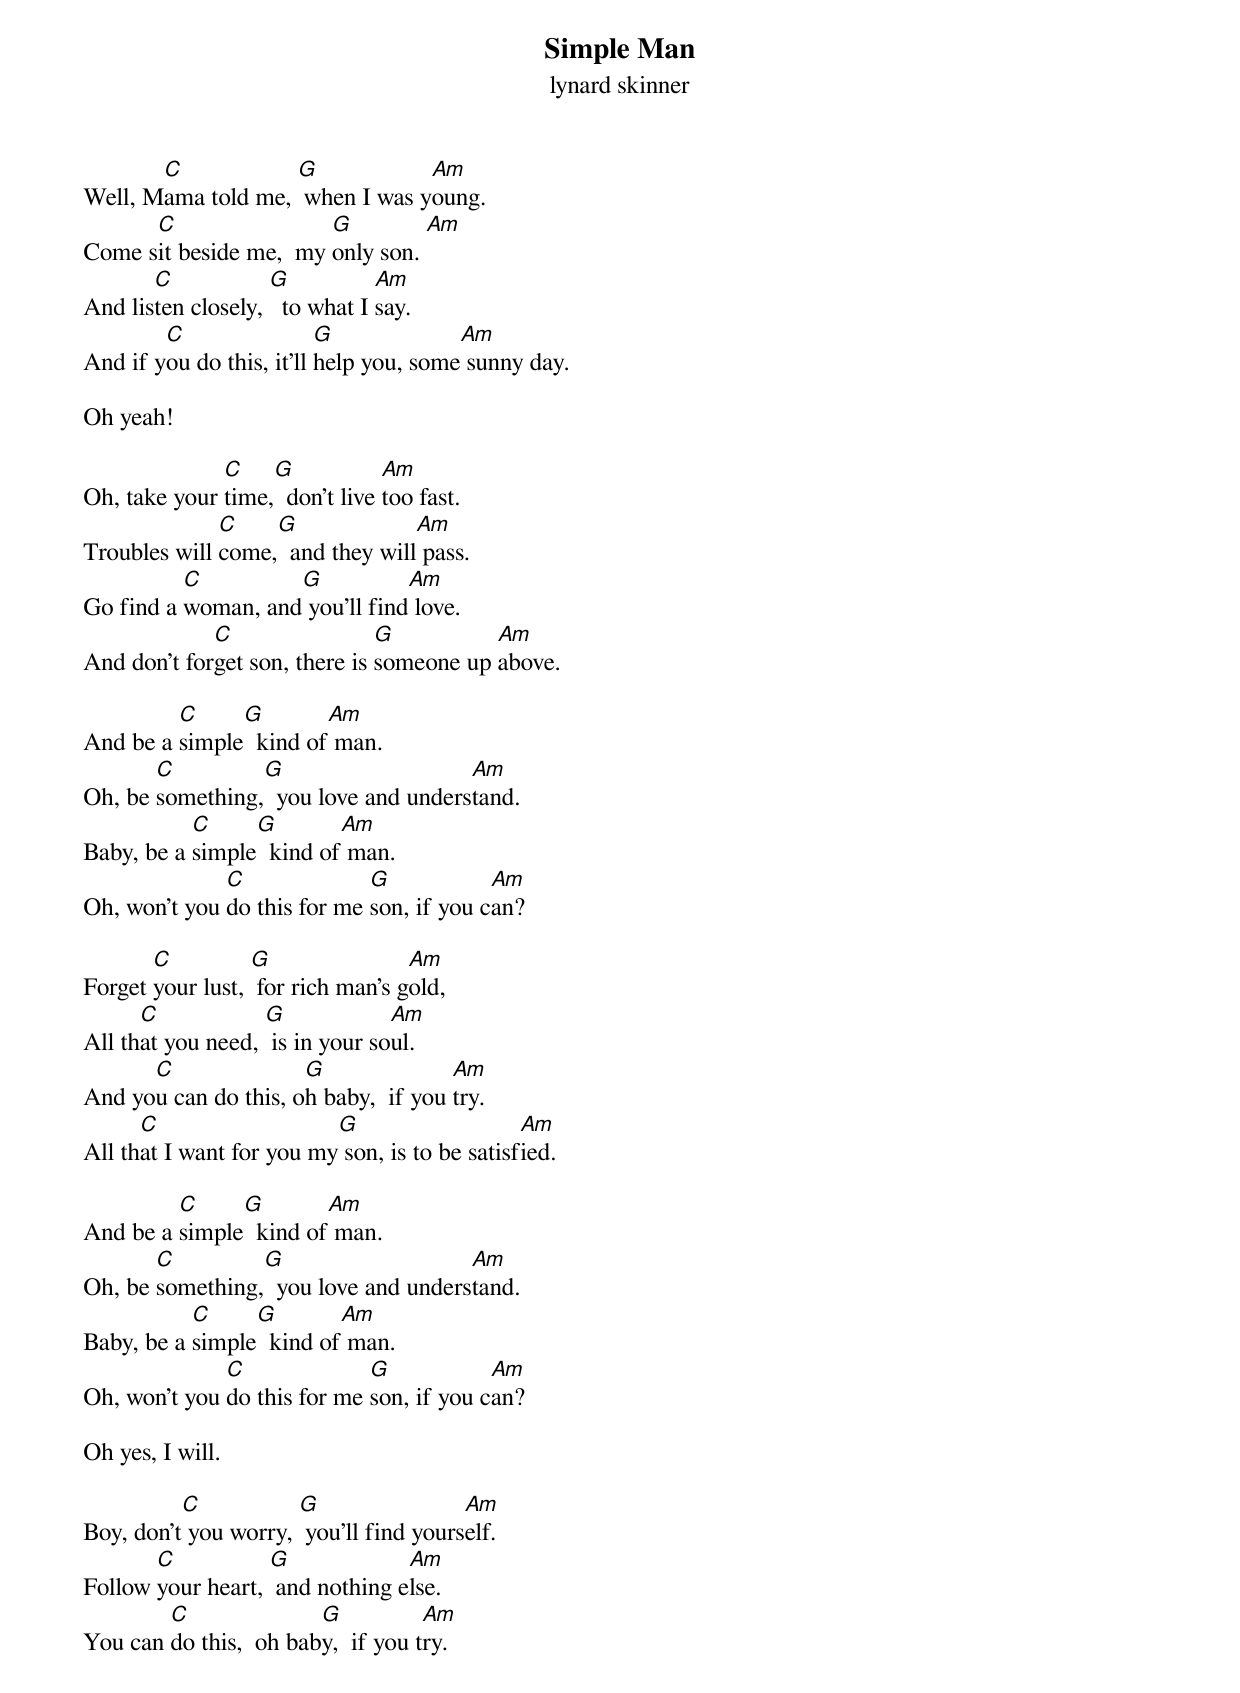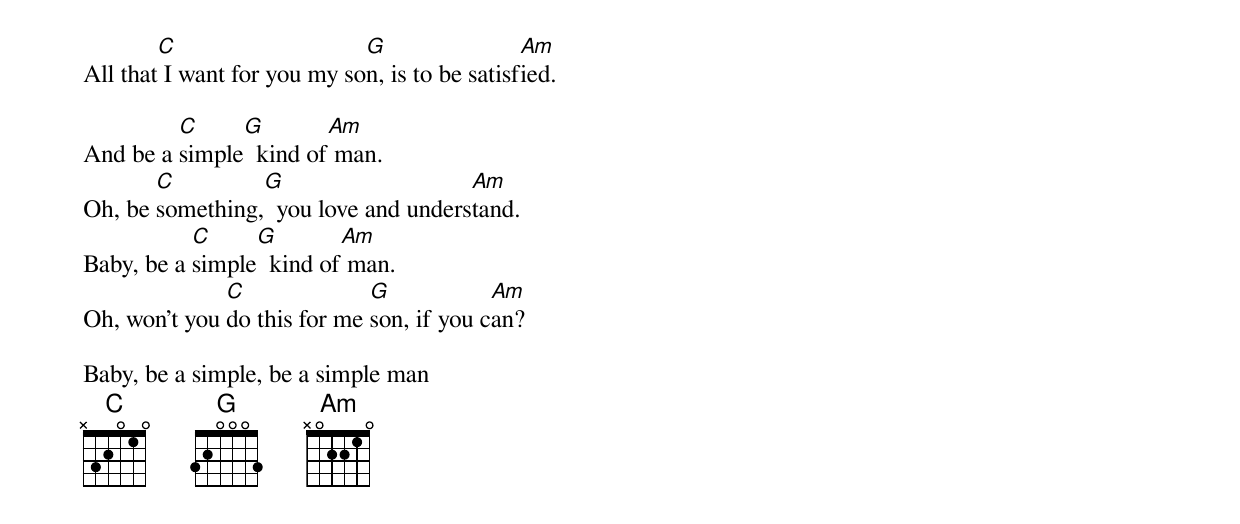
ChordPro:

{title: Simple Man}
{subtitle: lynard skinner}

Well, M[C]ama told me, [G] when I was y[Am]oung.
Come s[C]it beside me,  my [G]only son. [Am]
And lis[C]ten closely, [G]  to what I [Am]say.
And if y[C]ou do this, it'll [G]help you, some[Am] sunny day.

Oh yeah!

Oh, take your [C]time,[G]  don't live [Am]too fast.
Troubles will [C]come,[G]  and they will[Am] pass.
Go find a [C]woman, and[G] you'll find[Am] love.
And don't for[C]get son, there is [G]someone up [Am]above.

And be a [C]simple[G]  kind of[Am] man.
Oh, be [C]something,[G]  you love and unders[Am]tand.
Baby, be a [C]simple[G]  kind of[Am] man.
Oh, won't you [C]do this for me [G]son, if you c[Am]an?

Forget [C]your lust, [G] for rich man's g[Am]old,
All th[C]at you need, [G] is in your so[Am]ul.
And yo[C]u can do this, o[G]h baby,  if you [Am]try.
All th[C]at I want for you my[G] son, is to be satisf[Am]ied.

And be a [C]simple[G]  kind of[Am] man.
Oh, be [C]something,[G]  you love and unders[Am]tand.
Baby, be a [C]simple[G]  kind of[Am] man.
Oh, won't you [C]do this for me [G]son, if you c[Am]an?

Oh yes, I will.

Boy, don't[C] you worry, [G] you'll find yours[Am]elf.
Follow [C]your heart, [G] and nothing e[Am]lse.
You can [C]do this,  oh bab[G]y,  if you t[Am]ry.
All that[C] I want for you my so[G]n, is to be satisf[Am]ied.

And be a [C]simple[G]  kind of[Am] man.
Oh, be [C]something,[G]  you love and unders[Am]tand.
Baby, be a [C]simple[G]  kind of[Am] man.
Oh, won't you [C]do this for me [G]son, if you c[Am]an?

Baby, be a simple, be a simple man
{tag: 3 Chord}
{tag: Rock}
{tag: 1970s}
